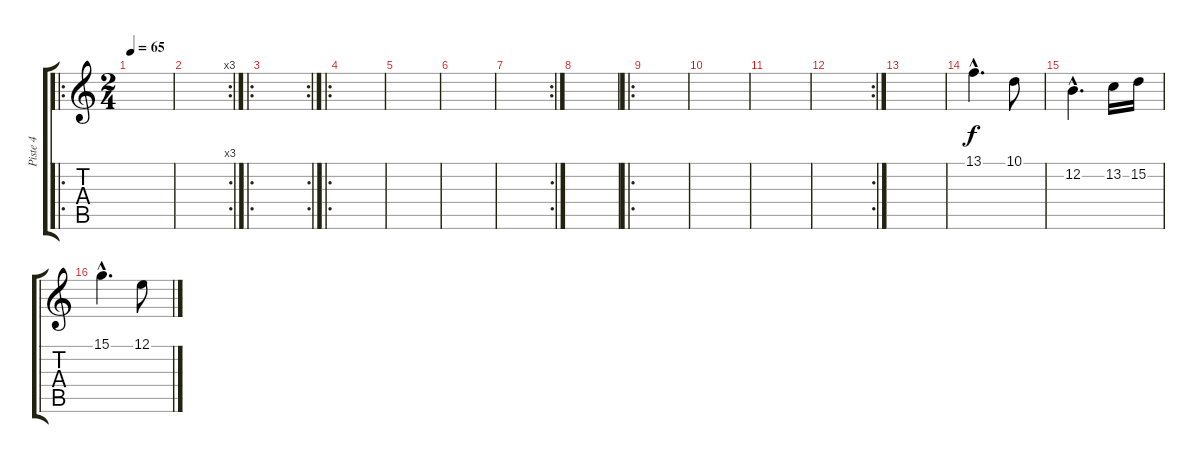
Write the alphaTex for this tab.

\track ("Piste 4" "Piste 4") {instrument violin}
\staff {score tabs}
\tuning (E4 B3 G3 D3 A2 E2) {hide}
\ro
\ts (2 4)
\tempo 65
\clef g2
\ks c
|
\rc 3
|
\ro
\rc 2
|
\ro
|
|
|
\rc 2
|
|
\ro
|
|
|
\rc 2
|
|
13.1{hac}.4{d} 10.1.8 |
12.2{hac}.4{d} 13.2.16 15.2.16 |
15.1{hac}.4{d} 12.1.8
